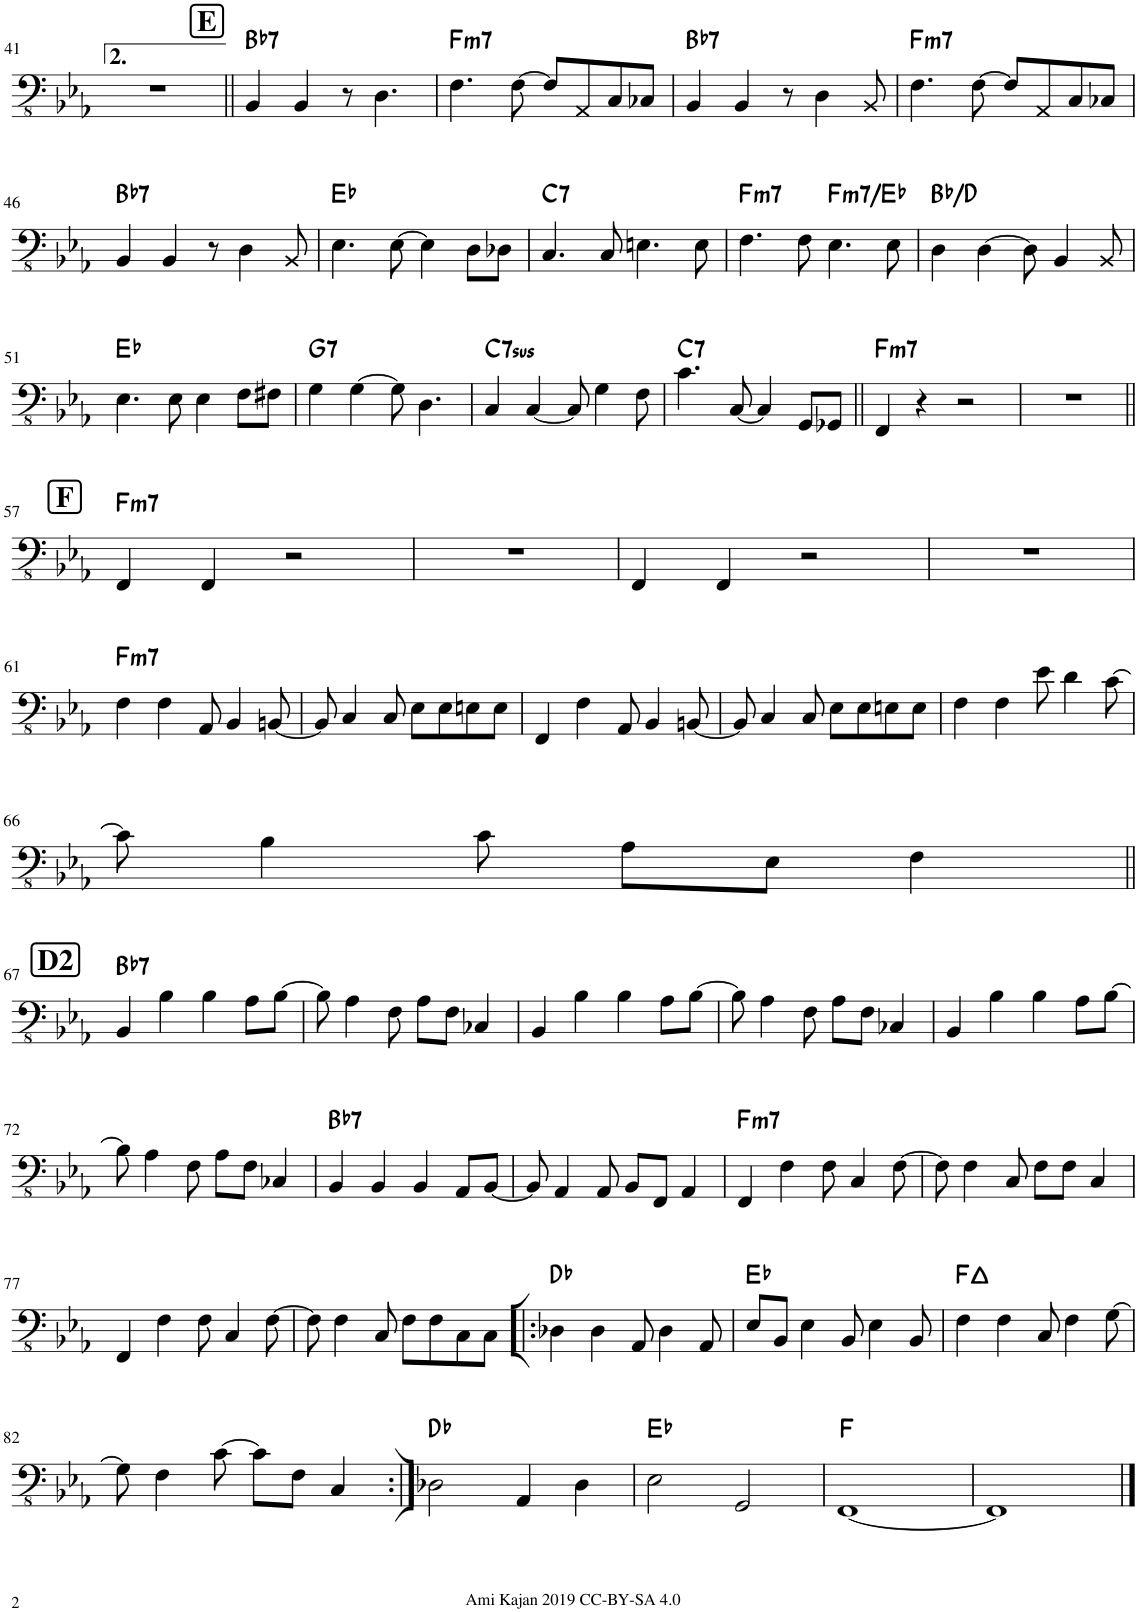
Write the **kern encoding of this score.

**kern	**harte
*part1	*part1
*staff1	*
*I"Acoustic Bass	*
*I'Bass	*
!!LO:PB:g=z
*clefFv4	*
*k[b-e-a-]	*
*M4/4	*
=41	=41
1r	.
!!LO:REH:place=s1:a:B:cj:fs=14:t=E
=42||	=42||
!	!LO:H:kt=7
4BBB-/	Bb:7
4BBB-/	.
8r	.
4.DD\	.
=43	=43
!	!LO:H:kt=m7
4.FF\	F:min7
[8FF\	.
8FF/L]	.
8AAA-/	.
8CC/	.
8CC-X/J	.
=44	=44
!	!LO:H:kt=7
4BBB-/	Bb:7
4BBB-/	.
8r	.
4DD\	.
8BBB-/	.
=45	=45
!	!LO:H:kt=m7
4.FF\	F:min7
[8FF\	.
8FF/L]	.
8AAA-/	.
8CC/	.
8CC-X/J	.
!!LO:LB:g=z
=46	=46
!	!LO:H:kt=7
4BBB-/	Bb:7
4BBB-/	.
8r	.
4DD\	.
8BBB-/	.
=47	=47
4.EE-\	Eb:maj
[8EE-\	.
4EE-\]	.
8DD\L	.
8DD-X\J	.
=48	=48
!	!LO:H:kt=7
4.CC/	C:7
8CC/	.
4.EEn\	.
8EE\	.
=49	=49
!	!LO:H:kt=m7
4.FF\	F:min7
8FF\	.
!	!LO:H:kt=m7
4.EE-\	F:min7/b7
8EE-\	.
=50	=50
4DD\	Bb:maj/3
[4DD\	.
8DD\]	.
4BBB-/	.
8BBB-/	.
!!LO:LB:g=z
=51	=51
4.EE-\	Eb:maj
8EE-\	.
4EE-\	.
8FF\L	.
8FF#X\J	.
=52	=52
!	!LO:H:kt=7
4GG\	G:7
[4GG\	.
8GG\]	.
4.DD\	.
=53	=53
!	!LO:H:kt=7sus
4CC/	C:sus4(7)
[4CC/	.
8CC/]	.
4GG\	.
8FF\	.
=54	=54
!	!LO:H:kt=7
4.C\	C:7
[8CC/	.
4CC/]	.
8GGG/L	.
8GGG-X/J	.
=55||	=55||
!	!LO:H:kt=m7
4FFF/	F:min7
4r	.
2r	.
=56	=56
1r	.
!!LO:LB:g=z
!!LO:REH:place=s1:a:B:cj:fs=14:t=F
=57||	=57||
!	!LO:H:kt=m7
4FFF/	F:min7
4FFF/	.
2r	.
=58	=58
1r	.
=59	=59
4FFF/	.
4FFF/	.
2r	.
=60	=60
1r	.
!!LO:LB:g=z
=61	=61
!	!LO:H:kt=m7
4FF\	F:min7
4FF\	.
8AAA-/	.
4BBB-/	.
[8BBBn/	.
=62	=62
8BBB/]	.
4CC/	.
8CC/	.
8EE-\L	.
8EE-\	.
8EEn\	.
8EE\J	.
=63	=63
4FFF/	.
4FF\	.
8AAA-/	.
4BBB-/	.
[8BBBn/	.
=64	=64
8BBB/]	.
4CC/	.
8CC/	.
8EE-\L	.
8EE-\	.
8EEn\	.
8EE\J	.
=65	=65
4FF\	.
4FF\	.
8E-\	.
4D\	.
[8C\	.
!!LO:LB:g=z
=66	=66
8C\]	.
4BB-\	.
8C\	.
8AA-\L	.
8EE-\J	.
4FF\	.
!!LO:LB:g=z
!!LO:REH:place=s1:a:B:cj:fs=14:t=D2
=67||	=67||
!	!LO:H:kt=7
4BBB-/	Bb:7
4BB-\	.
4BB-\	.
8AA-\L	.
[8BB-\J	.
=68	=68
8BB-\]	.
4AA-\	.
8FF\	.
8AA-\L	.
8FF\J	.
4CC-X/	.
=69	=69
4BBB-/	.
4BB-\	.
4BB-\	.
8AA-\L	.
[8BB-\J	.
=70	=70
8BB-\]	.
4AA-\	.
8FF\	.
8AA-\L	.
8FF\J	.
4CC-X/	.
=71	=71
4BBB-/	.
4BB-\	.
4BB-\	.
8AA-\L	.
[8BB-\J	.
!!LO:LB:g=z
=72	=72
8BB-\]	.
4AA-\	.
8FF\	.
8AA-\L	.
8FF\J	.
4CC-X/	.
=73	=73
!	!LO:H:kt=7
4BBB-/	Bb:7
4BBB-/	.
4BBB-/	.
8AAA-/L	.
[8BBB-/J	.
=74	=74
8BBB-/]	.
4AAA-/	.
8AAA-/	.
8BBB-/L	.
8FFF/J	.
4AAA-/	.
=75	=75
!	!LO:H:kt=m7
4FFF/	F:min7
4FF\	.
8FF\	.
4CC/	.
[8FF\	.
=76	=76
8FF\]	.
4FF\	.
8CC/	.
8FF\L	.
8FF\J	.
4CC/	.
!!LO:LB:g=z
=77	=77
4FFF/	.
4FF\	.
8FF\	.
4CC/	.
[8FF\	.
=78	=78
8FF\]	.
4FF\	.
8CC/	.
8FF\L	.
8FF\	.
8CC\	.
8CC\J	.
=79!|:	=79!|:
4DD-X\	Db:maj
4DD-\	.
8AAA-/	.
4DD-\	.
8AAA-/	.
=80	=80
8EE-/L	Eb:maj
8BBB-/J	.
4EE-\	.
8BBB-/	.
4EE-\	.
8BBB-/	.
=81	=81
4FF\	F:maj
4FF\	.
8CC/	.
4FF\	.
[8GG\	.
!!LO:LB:g=z
=82	=82
8GG\]	.
4FF\	.
[8C\	.
8C\L]	.
8FF\J	.
4CC/	.
=83:|!	=83:|!
2DD-X\	Db:maj
4AAA-/	.
4DD-\	.
=84	=84
2EE-\	Eb:maj
2GGG/	.
=85	=85
[1FFF	F:maj
=86	=86
1FFF]	.
==	==
*-	*-
